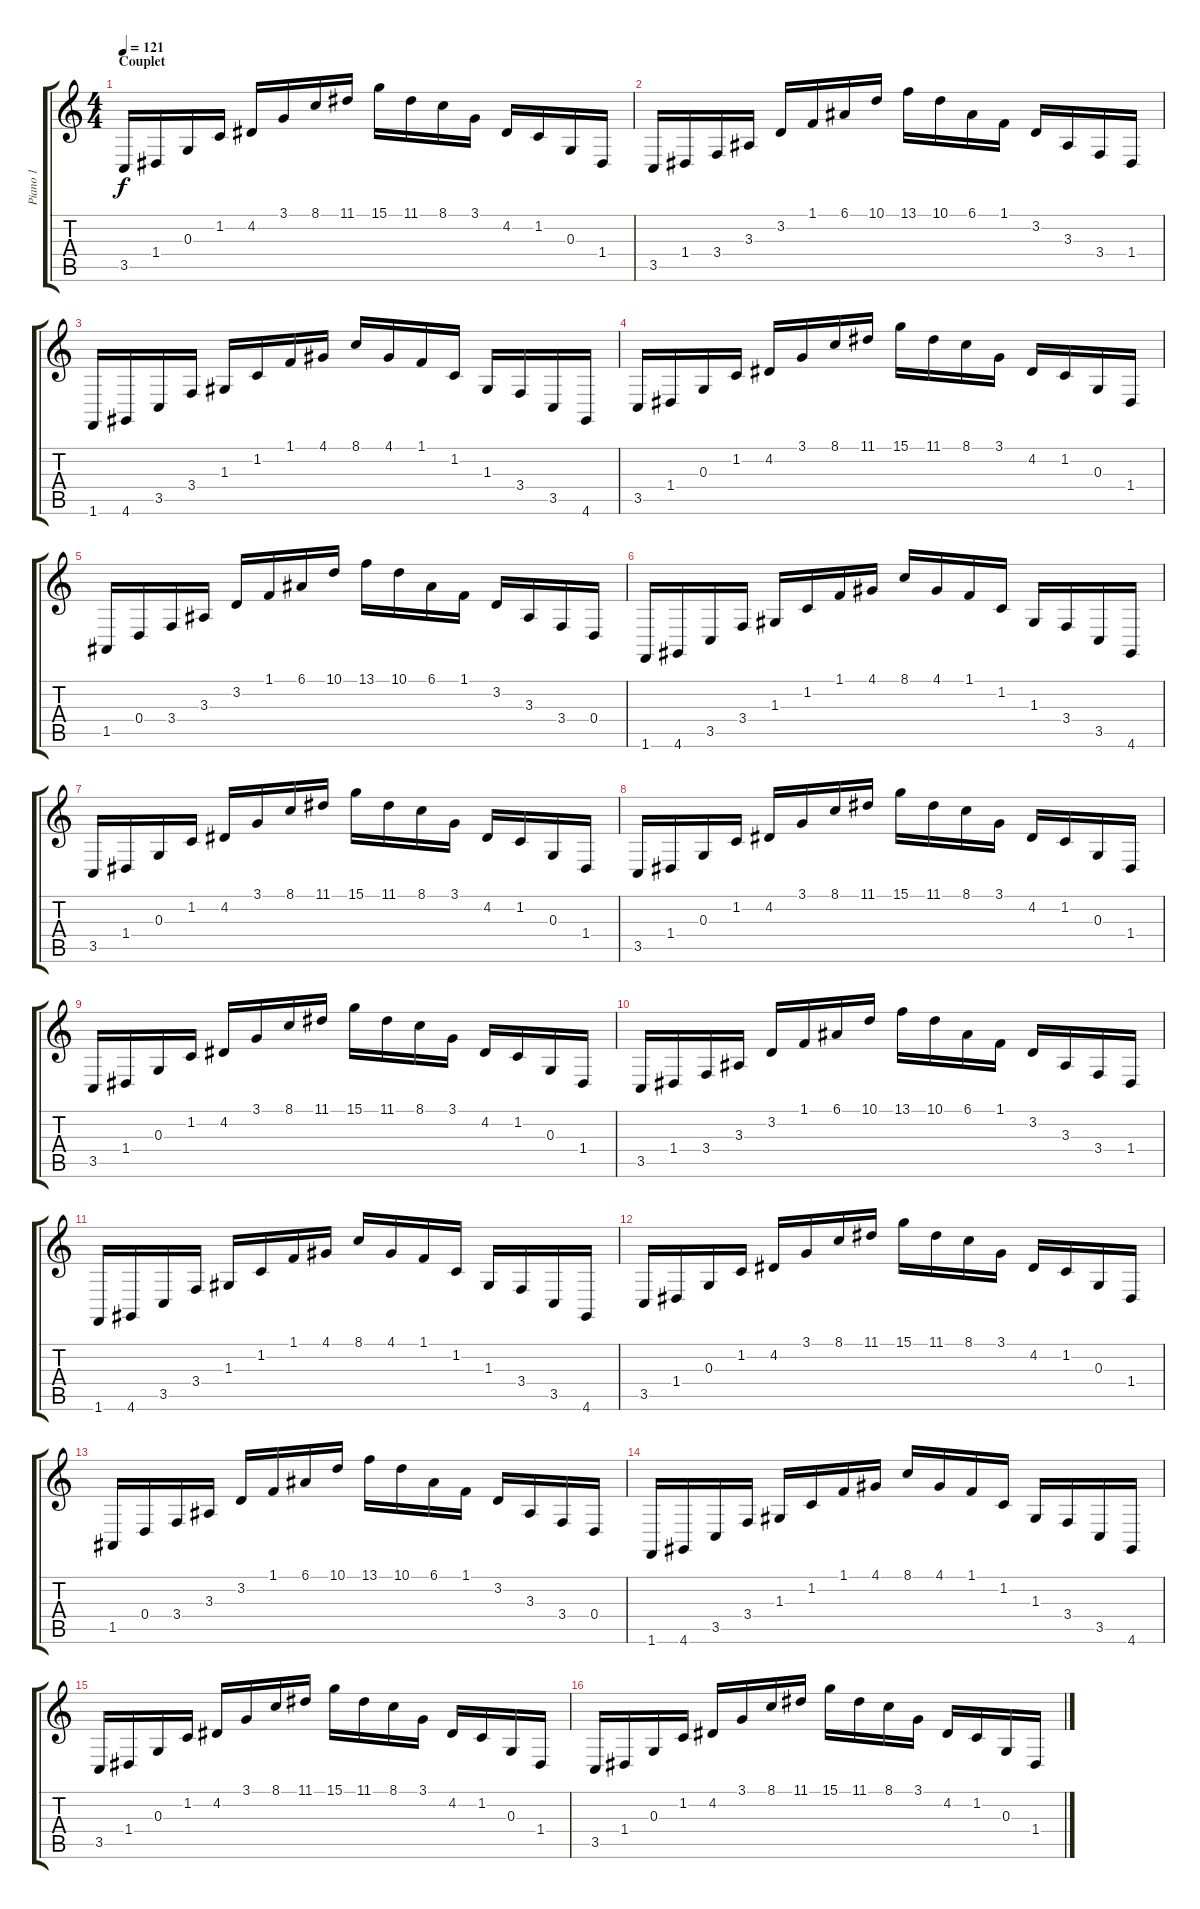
\track ("Piano 1" "Piano 1") {instrument fx8scifi}
\staff {score tabs}
\tuning (E4 B3 G3 D3 A2 E2) {hide}
\ts (4 4)
\section ("" "Couplet")
\tempo 121
\clef g2
\ks c
3.5.16{dy f} 1.4.16 0.3.16 1.2.16 4.2.16 3.1.16 8.1.16 11.1.16 15.1.16 11.1.16 8.1.16 3.1.16 4.2.16 1.2.16 0.3.16 1.4.16 |
3.5.16 1.4.16 3.4.16 3.3.16 3.2.16 1.1.16 6.1.16 10.1.16 13.1.16 10.1.16 6.1.16 1.1.16 3.2.16 3.3.16 3.4.16 1.4.16 |
1.6.16 4.6.16 3.5.16 3.4.16 1.3.16 1.2.16 1.1.16 4.1.16 8.1.16 4.1.16 1.1.16 1.2.16 1.3.16 3.4.16 3.5.16 4.6.16 |
3.5.16 1.4.16 0.3.16 1.2.16 4.2.16 3.1.16 8.1.16 11.1.16 15.1.16 11.1.16 8.1.16 3.1.16 4.2.16 1.2.16 0.3.16 1.4.16 |
1.5.16 0.4.16 3.4.16 3.3.16 3.2.16 1.1.16 6.1.16 10.1.16 13.1.16 10.1.16 6.1.16 1.1.16 3.2.16 3.3.16 3.4.16 0.4.16 |
1.6.16 4.6.16 3.5.16 3.4.16 1.3.16 1.2.16 1.1.16 4.1.16 8.1.16 4.1.16 1.1.16 1.2.16 1.3.16 3.4.16 3.5.16 4.6.16 |
3.5.16 1.4.16 0.3.16 1.2.16 4.2.16 3.1.16 8.1.16 11.1.16 15.1.16 11.1.16 8.1.16 3.1.16 4.2.16 1.2.16 0.3.16 1.4.16 |
3.5.16 1.4.16 0.3.16 1.2.16 4.2.16 3.1.16 8.1.16 11.1.16 15.1.16 11.1.16 8.1.16 3.1.16 4.2.16 1.2.16 0.3.16 1.4.16 |
3.5.16 1.4.16 0.3.16 1.2.16 4.2.16 3.1.16 8.1.16 11.1.16 15.1.16 11.1.16 8.1.16 3.1.16 4.2.16 1.2.16 0.3.16 1.4.16 |
3.5.16 1.4.16 3.4.16 3.3.16 3.2.16 1.1.16 6.1.16 10.1.16 13.1.16 10.1.16 6.1.16 1.1.16 3.2.16 3.3.16 3.4.16 1.4.16 |
1.6.16 4.6.16 3.5.16 3.4.16 1.3.16 1.2.16 1.1.16 4.1.16 8.1.16 4.1.16 1.1.16 1.2.16 1.3.16 3.4.16 3.5.16 4.6.16 |
3.5.16 1.4.16 0.3.16 1.2.16 4.2.16 3.1.16 8.1.16 11.1.16 15.1.16 11.1.16 8.1.16 3.1.16 4.2.16 1.2.16 0.3.16 1.4.16 |
1.5.16 0.4.16 3.4.16 3.3.16 3.2.16 1.1.16 6.1.16 10.1.16 13.1.16 10.1.16 6.1.16 1.1.16 3.2.16 3.3.16 3.4.16 0.4.16 |
1.6.16 4.6.16 3.5.16 3.4.16 1.3.16 1.2.16 1.1.16 4.1.16 8.1.16 4.1.16 1.1.16 1.2.16 1.3.16 3.4.16 3.5.16 4.6.16 |
3.5.16 1.4.16 0.3.16 1.2.16 4.2.16 3.1.16 8.1.16 11.1.16 15.1.16 11.1.16 8.1.16 3.1.16 4.2.16 1.2.16 0.3.16 1.4.16 |
3.5.16 1.4.16 0.3.16 1.2.16 4.2.16 3.1.16 8.1.16 11.1.16 15.1.16 11.1.16 8.1.16 3.1.16 4.2.16 1.2.16 0.3.16 1.4.16
